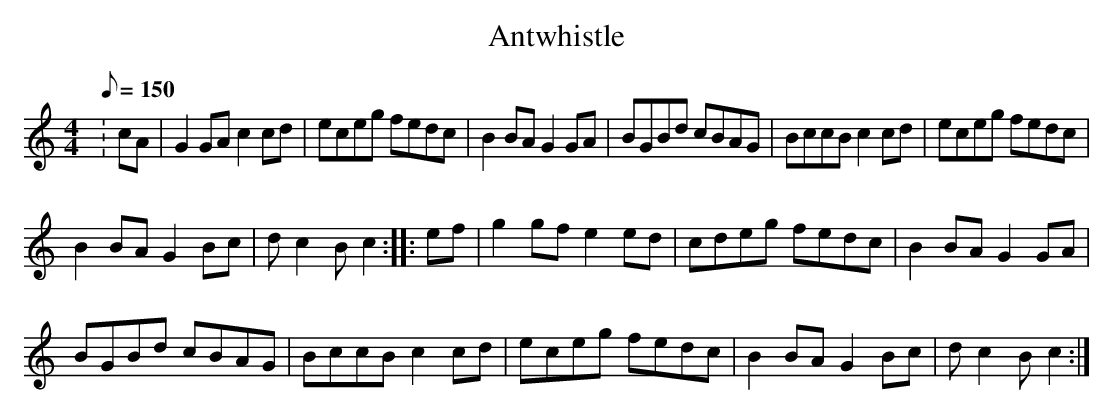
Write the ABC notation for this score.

X:1
T:Antwhistle
L:1/8
M:4/4
Q:150
K:C major
:cA|G2GA c2cd|eceg fedc|B2BA G2GA|BGBd cBAG|BccB c2cd|eceg fedc|
B2BA G2Bc|dc2B c2:||:ef|g2gf e2ed|cdeg fedc|B2BA G2GA|
BGBd cBAG|BccB c2cd|eceg fedc|B2BA G2Bc|dc2B c2:|
